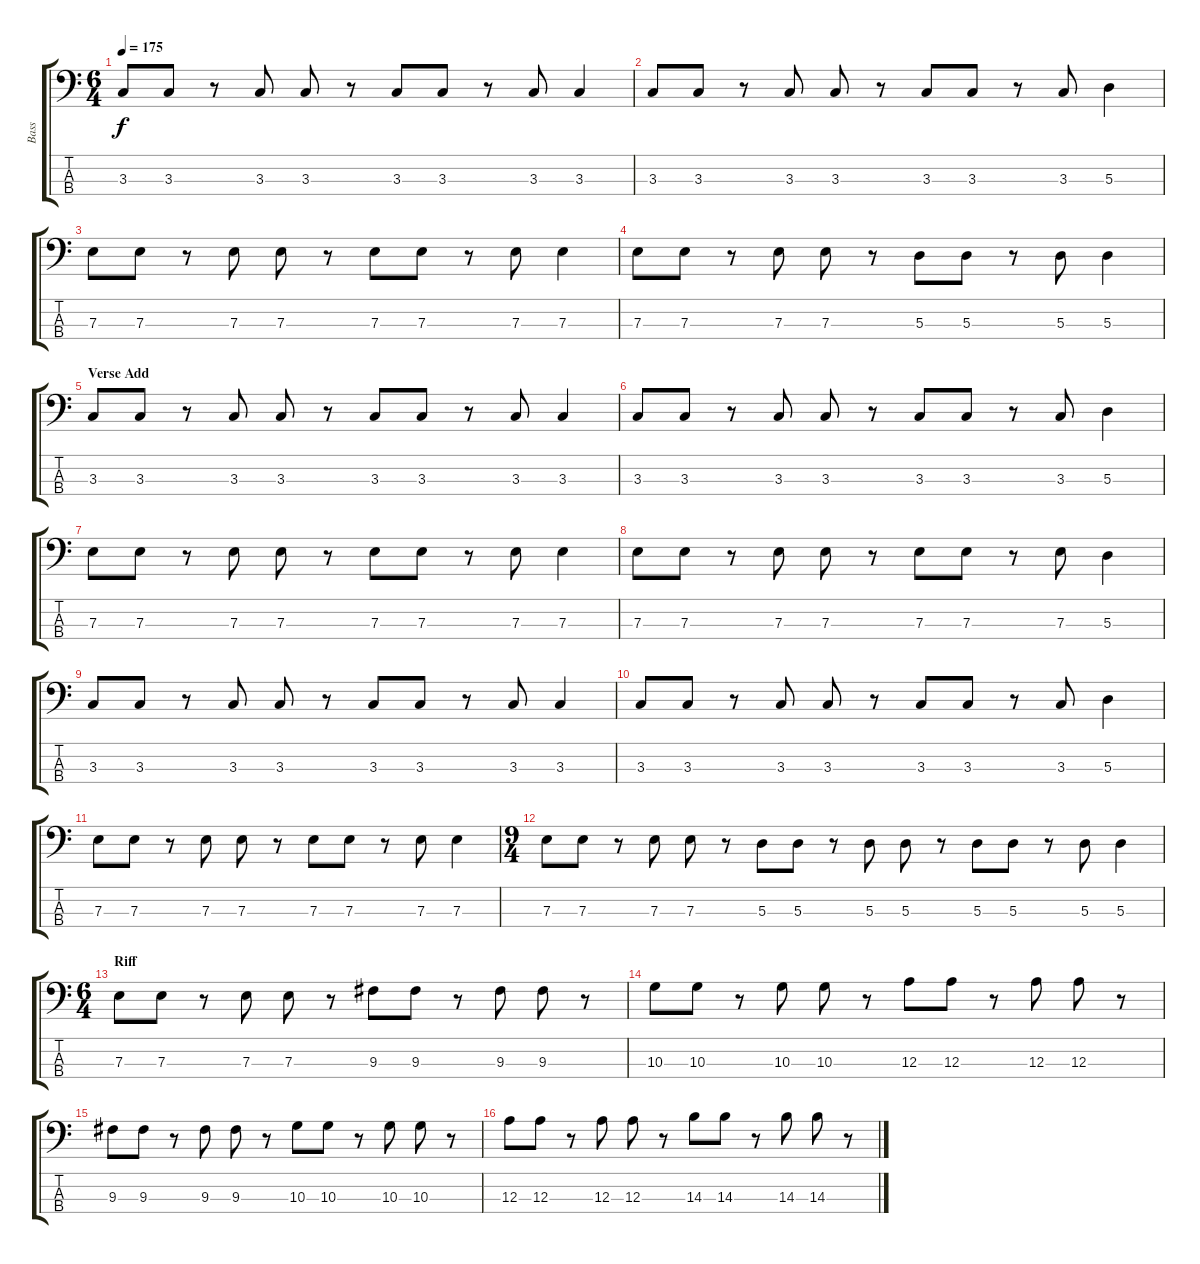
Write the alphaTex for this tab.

\track ("Bass" "Bass") {mute instrument acousticbass}
\staff {score tabs}
\tuning (G2 D2 A1 E1) {hide}
\ts (6 4)
\tempo 175
\clef f4
\ks c
3.3.8{dy f} 3.3.8 r.8 3.3.8 3.3.8 r.8 3.3.8 3.3.8 r.8 3.3.8 3.3.4 |
3.3.8 3.3.8 r.8 3.3.8 3.3.8 r.8 3.3.8 3.3.8 r.8 3.3.8 5.3.4 |
7.3.8 7.3.8 r.8 7.3.8 7.3.8 r.8 7.3.8 7.3.8 r.8 7.3.8 7.3.4 |
7.3.8 7.3.8 r.8 7.3.8 7.3.8 r.8 5.3.8 5.3.8 r.8 5.3.8 5.3.4 |
\section ("" "Verse Add")
3.3.8 3.3.8 r.8 3.3.8 3.3.8 r.8 3.3.8 3.3.8 r.8 3.3.8 3.3.4 |
3.3.8 3.3.8 r.8 3.3.8 3.3.8 r.8 3.3.8 3.3.8 r.8 3.3.8 5.3.4 |
7.3.8 7.3.8 r.8 7.3.8 7.3.8 r.8 7.3.8 7.3.8 r.8 7.3.8 7.3.4 |
7.3.8 7.3.8 r.8 7.3.8 7.3.8 r.8 7.3.8 7.3.8 r.8 7.3.8 5.3.4 |
3.3.8 3.3.8 r.8 3.3.8 3.3.8 r.8 3.3.8 3.3.8 r.8 3.3.8 3.3.4 |
3.3.8 3.3.8 r.8 3.3.8 3.3.8 r.8 3.3.8 3.3.8 r.8 3.3.8 5.3.4 |
7.3.8 7.3.8 r.8 7.3.8 7.3.8 r.8 7.3.8 7.3.8 r.8 7.3.8 7.3.4 |
\ts (9 4)
7.3.8 7.3.8 r.8 7.3.8 7.3.8 r.8 5.3.8 5.3.8 r.8 5.3.8 5.3.8 r.8 5.3.8 5.3.8 r.8 5.3.8 5.3.4 |
\ts (6 4)
\section ("" "Riff")
7.3.8 7.3.8 r.8 7.3.8 7.3.8 r.8 9.3.8 9.3.8 r.8 9.3.8 9.3.8 r.8 |
10.3.8 10.3.8 r.8 10.3.8 10.3.8 r.8 12.3.8 12.3.8 r.8 12.3.8 12.3.8 r.8 |
9.3.8 9.3.8 r.8 9.3.8 9.3.8 r.8 10.3.8 10.3.8 r.8 10.3.8 10.3.8 r.8 |
12.3.8 12.3.8 r.8 12.3.8 12.3.8 r.8 14.3.8 14.3.8 r.8 14.3.8 14.3.8 r.8
